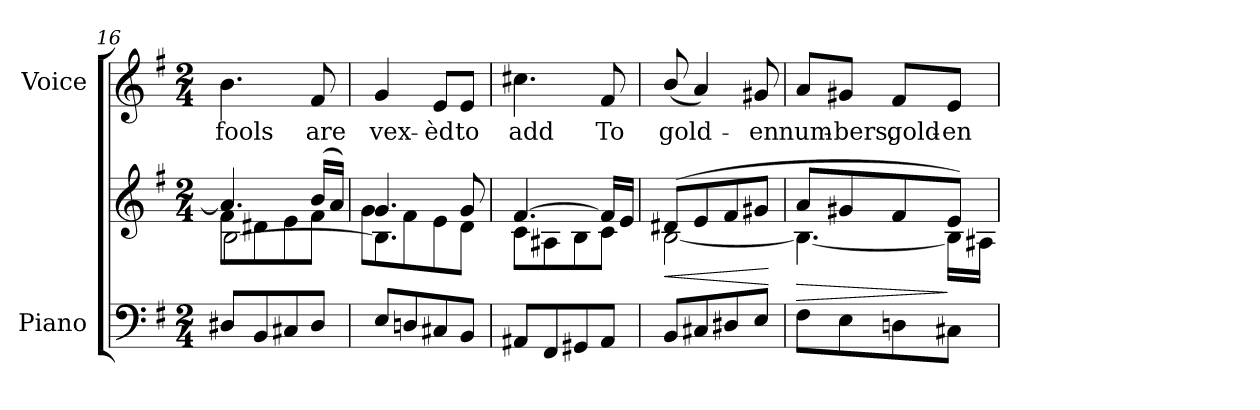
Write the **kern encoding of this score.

**kern	**kern	**dynam	**kern	**text
*part2	*part2	*part2	*part1	*part1
*staff3	*staff2	*staff2/3	*staff1	*staff1
*I"Piano	*	*	*I"Voice	*
*I'Pno	*	*	*	*
*clefF4	*clefG2	*	*clefG2	*
*k[f#]	*k[f#]	*	*k[f#]	*
*M2/4	*M2/4	*	*M2/4	*
=16	=16	=16	=16	=16
*	*^	*	*	*
*	*	*^	*	*	*
8D#X/L	4.a/]	8f#\L	[2B\	.	4.b\	fools
8BB/	.	8d#X\	.	.	.	.
8C#X/	.	8e\	.	.	.	.
8D#/J	(16b/LL	8f#\J	.	.	8f#/	are
.	16a/JJ)	.	.	.	.	.
=17	=17	=17	=17	=17	=17	=17
!	!LO:N:head=solid	!LO:N:head=solid	!	!	!	!
8E/L	4.g/	8g\L	4.B\]	.	4g/	vex-
8Dn/	.	8f#\	.	.	.	.
8C#X/	.	8e\	.	.	8e/L	-èd
8BB/J	8g/	8d\J	8ryy	.	8e/J	to
*	*	*v	*v	*	*	*
=18	=18	=18	=18	=18	=18
8AA#X/L	[4.f#/	8c\L	.	4.cc#X\	add
8FF#/	.	8A#X\	.	.	.
8GG#X/	.	8B\	.	.	.
8AA#/J	16f#/LL]	8c\J	.	8f#/	To
.	16e/JJ	.	.	.	.
=19	=19	=19	=19	=19	=19
!	!	!	!LO:HP:b	!	!
8BB/L	(8d#X/L	[2B\	<	(8b/	gold-
8C#X/	8e/	.	.	4a/)	.
8D#X/	8f#/	.	.	.	.
8E/J	8g#X/J	.	.	8g#X/	-en
*	*v	*v	*	*	*
.	.	[	.	.
=20	=20	=20	=20	=20
!	!	!LO:HP:b	!	!
*	*^	*	*	*
8F#\L	8a/L	4.B\_	>	8a/L	num-
8E\	8g#X/	.	.	8g#X/J	-bers,
8Dn\	8f#/	.	.	8f#/L	gold-
8C#X\J	8e/J)	16B\LL]	]	8e/J	-en
.	.	16A#X\JJ	.	.	.
*	*v	*v	*	*	*
=	=	=	=	=
*-	*-	*-	*-	*-
